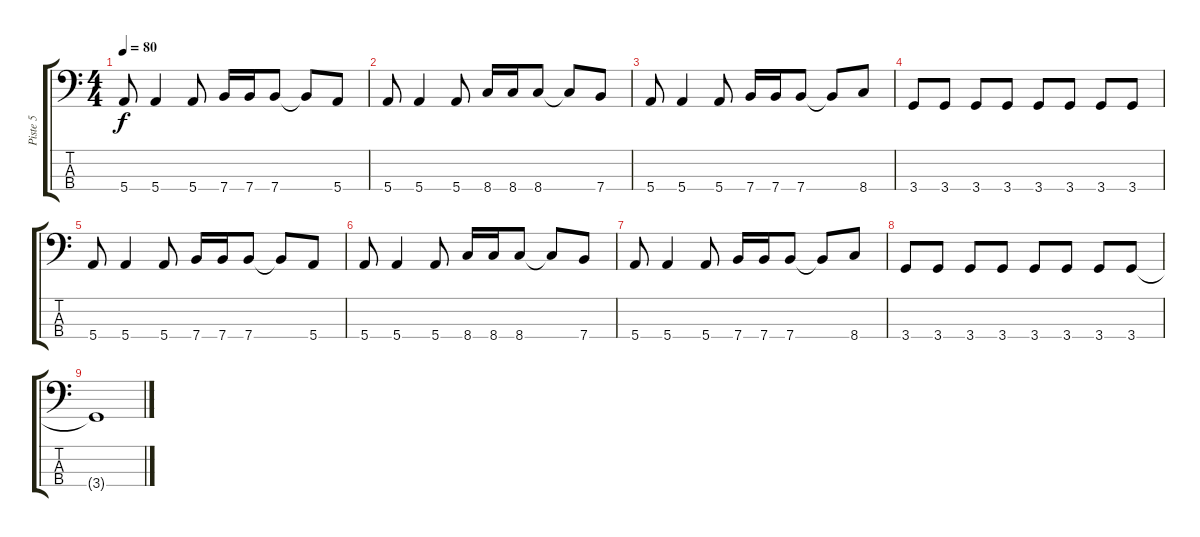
\track ("Piste 5" "Piste 5") {instrument acousticbass}
\staff {score tabs}
\tuning (G2 D2 A1 E1) {hide}
\ts (4 4)
\tempo 80
\clef f4
\ks c
5.4.8{dy f} 5.4.4 5.4.8 7.4.16 7.4.16 7.4.8 7.4{t}.8 5.4.8 |
5.4.8 5.4.4 5.4.8 8.4.16 8.4.16 8.4.8 8.4{t}.8 7.4.8 |
5.4.8 5.4.4 5.4.8 7.4.16 7.4.16 7.4.8 7.4{t}.8 8.4.8 |
3.4.8 3.4.8 3.4.8 3.4.8 3.4.8 3.4.8 3.4.8 3.4.8 |
5.4.8 5.4.4 5.4.8 7.4.16 7.4.16 7.4.8 7.4{t}.8 5.4.8 |
5.4.8 5.4.4 5.4.8 8.4.16 8.4.16 8.4.8 8.4{t}.8 7.4.8 |
5.4.8 5.4.4 5.4.8 7.4.16 7.4.16 7.4.8 7.4{t}.8 8.4.8 |
3.4.8 3.4.8 3.4.8 3.4.8 3.4.8 3.4.8 3.4.8 3.4.8 |
3.4{t}.1
